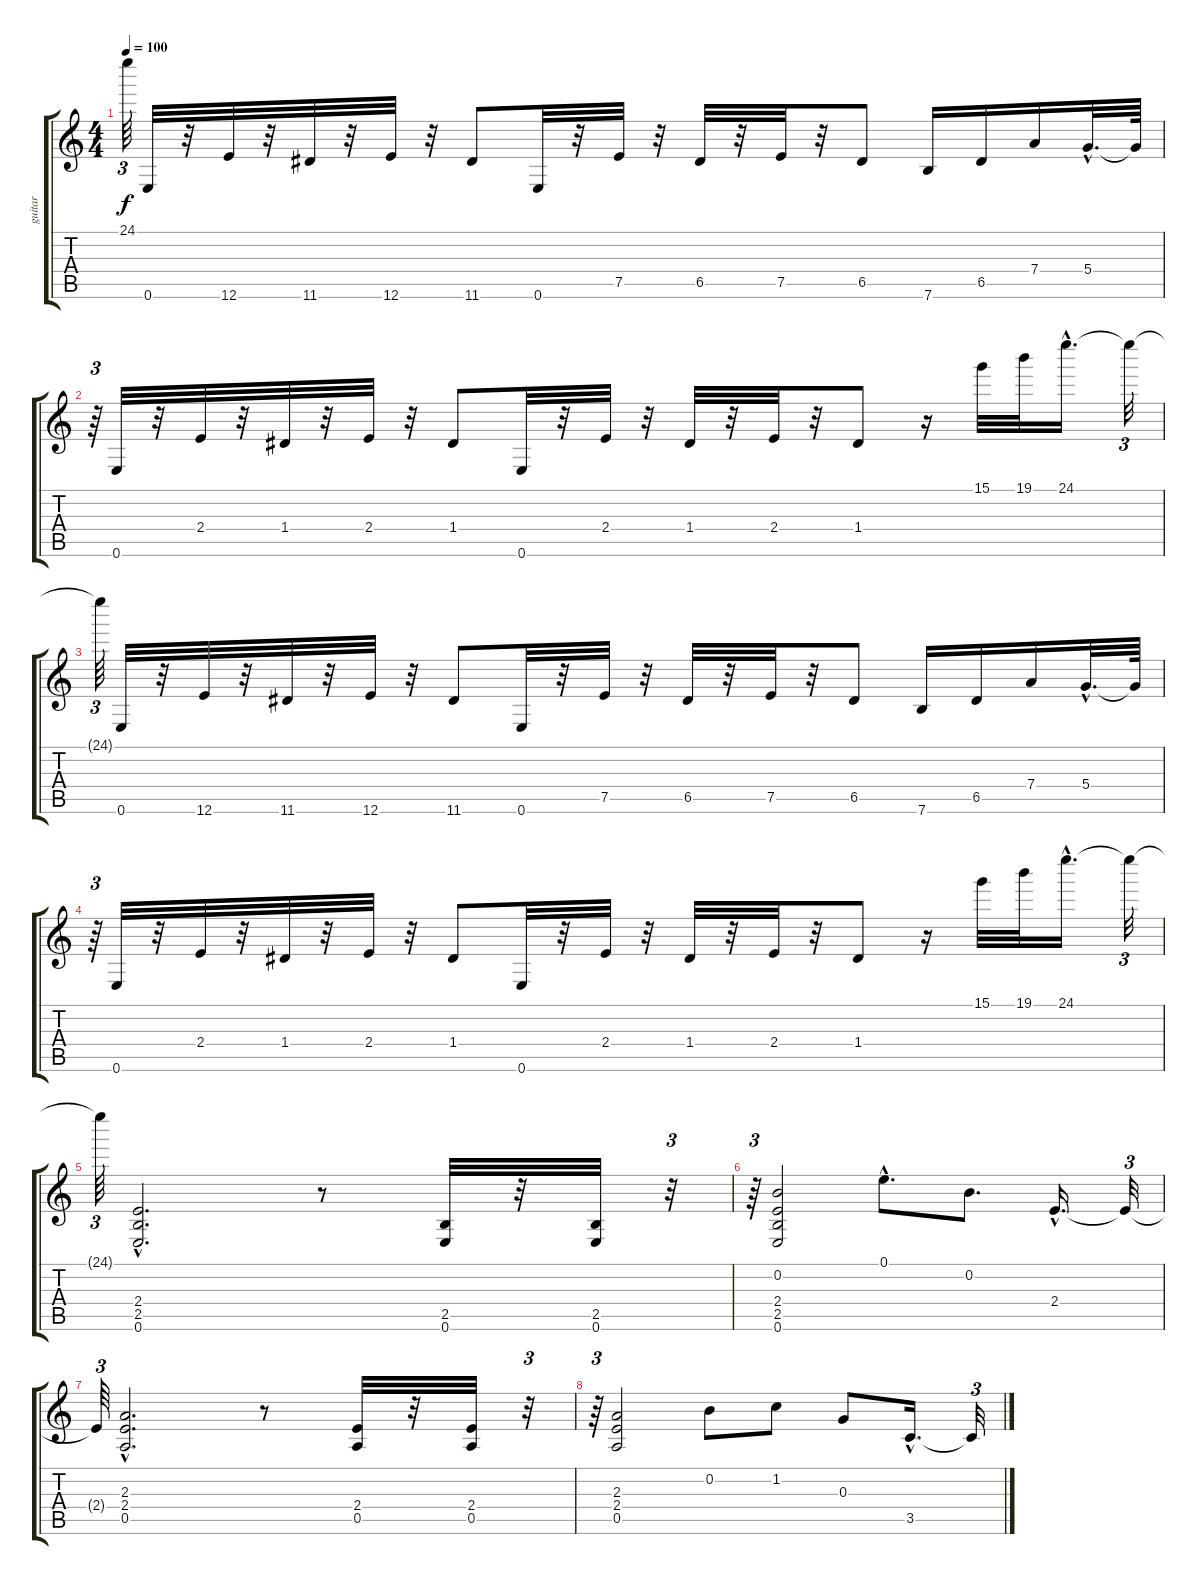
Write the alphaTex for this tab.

\track ("guitar" "guitar") {instrument distortionguitar}
\staff {score tabs}
\tuning (E4 B3 G3 D3 A2 E2) {hide}
\ts (4 4)
\tempo 100
\clef g2
\ks c
24.1{t}.64{tu (3 2) dy f} 0.6.32 r.32 12.6.32 r.32 11.6.32 r.32 12.6.32 r.32 11.6.8 0.6.32 r.32 7.5.32 r.32 6.5.32 r.32 7.5.32 r.32 6.5.8 7.6.16 6.5.16 7.4.16 5.4{hac}.32{d} 5.4{t}.64 |
r.64{tu (3 2)} 0.6.32 r.32 2.4.32 r.32 1.4.32 r.32 2.4.32 r.32 1.4.8 0.6.32 r.32 2.4.32 r.32 1.4.32 r.32 2.4.32 r.32 1.4.8 r.16 15.1.32 19.1.32 24.1{hac}.16{d} 24.1{t}.32{tu (3 2)} |
24.1{t}.64{tu (3 2)} 0.6.32 r.32 12.6.32 r.32 11.6.32 r.32 12.6.32 r.32 11.6.8 0.6.32 r.32 7.5.32 r.32 6.5.32 r.32 7.5.32 r.32 6.5.8 7.6.16 6.5.16 7.4.16 5.4{hac}.32{d} 5.4{t}.64 |
r.64{tu (3 2)} 0.6.32 r.32 2.4.32 r.32 1.4.32 r.32 2.4.32 r.32 1.4.8 0.6.32 r.32 2.4.32 r.32 1.4.32 r.32 2.4.32 r.32 1.4.8 r.16 15.1.32 19.1.32 24.1{hac}.16{d} 24.1{t}.32{tu (3 2)} |
24.1{t}.64{tu (3 2)} (2.4{hac} 2.5{hac} 0.6{hac}).2{d} r.8 (2.5 0.6).32 r.32 (2.5 0.6).32 r.32{tu (3 2)} |
r.64{tu (3 2)} (0.2 2.4 2.5 0.6).2 0.1{hac}.8{d} 0.2.8{d} 2.4{hac}.16{d} 2.4{t}.32{tu (3 2)} |
2.4{t}.64{tu (3 2)} (2.3{hac} 2.4{hac} 0.5{hac}).2{d} r.8 (2.4 0.5).32 r.32 (2.4 0.5).32 r.32{tu (3 2)} |
r.64{tu (3 2)} (2.3 2.4 0.5).2 0.2.8 1.2.8 0.3.8 3.5{hac}.16{d} 3.5{t}.32{tu (3 2)}
